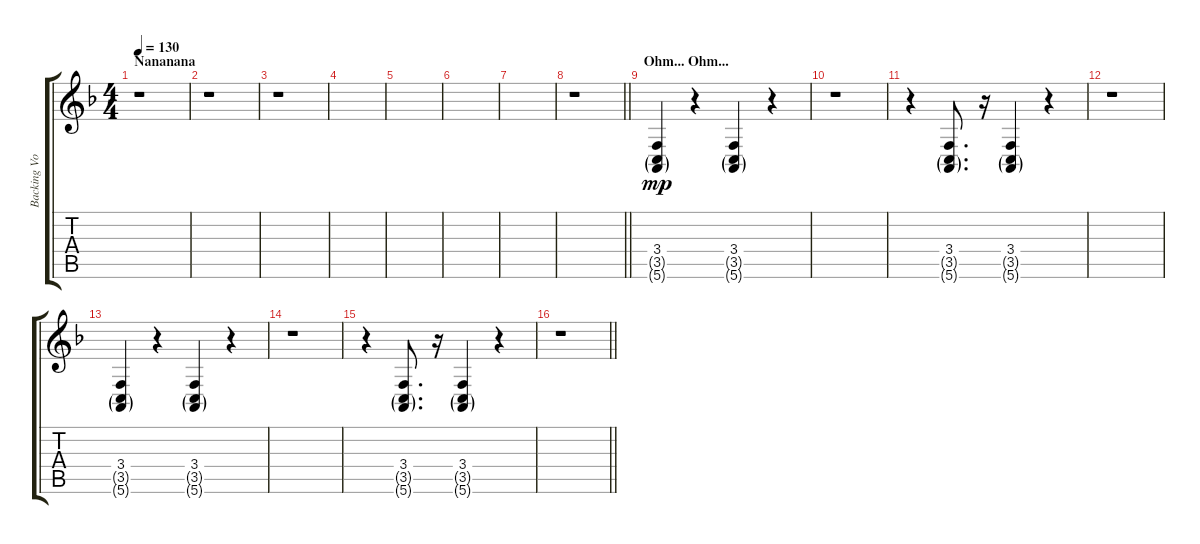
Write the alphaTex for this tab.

\track ("Backing Vocals" "Backing Vo") {instrument choiraahs}
\staff {score tabs}
\tuning (E4 B3 G3 D3 A2 E2) {hide}
\ts (4 4)
\section ("" "Nananana")
\tempo 130
\clef g2
\ks f
r.1{dy f} |
r.1 |
r.1 |
|
|
|
|
\barLineRight lightlight
r.1 |
\section ("" "Ohm... Ohm...")
(3.4 3.5{g} 5.6{g}).4{dy mp} r.4 (3.4 3.5{g} 5.6{g}).4 r.4 |
r.1 |
r.4 (3.4 3.5{g} 5.6{g}).8{d} r.16 (3.4 3.5{g} 5.6{g}).4 r.4 |
r.1 |
(3.4 3.5{g} 5.6{g}).4 r.4 (3.4 3.5{g} 5.6{g}).4 r.4 |
r.1 |
r.4 (3.4 3.5{g} 5.6{g}).8{d} r.16 (3.4 3.5{g} 5.6{g}).4 r.4 |
\barLineRight lightlight
r.1
